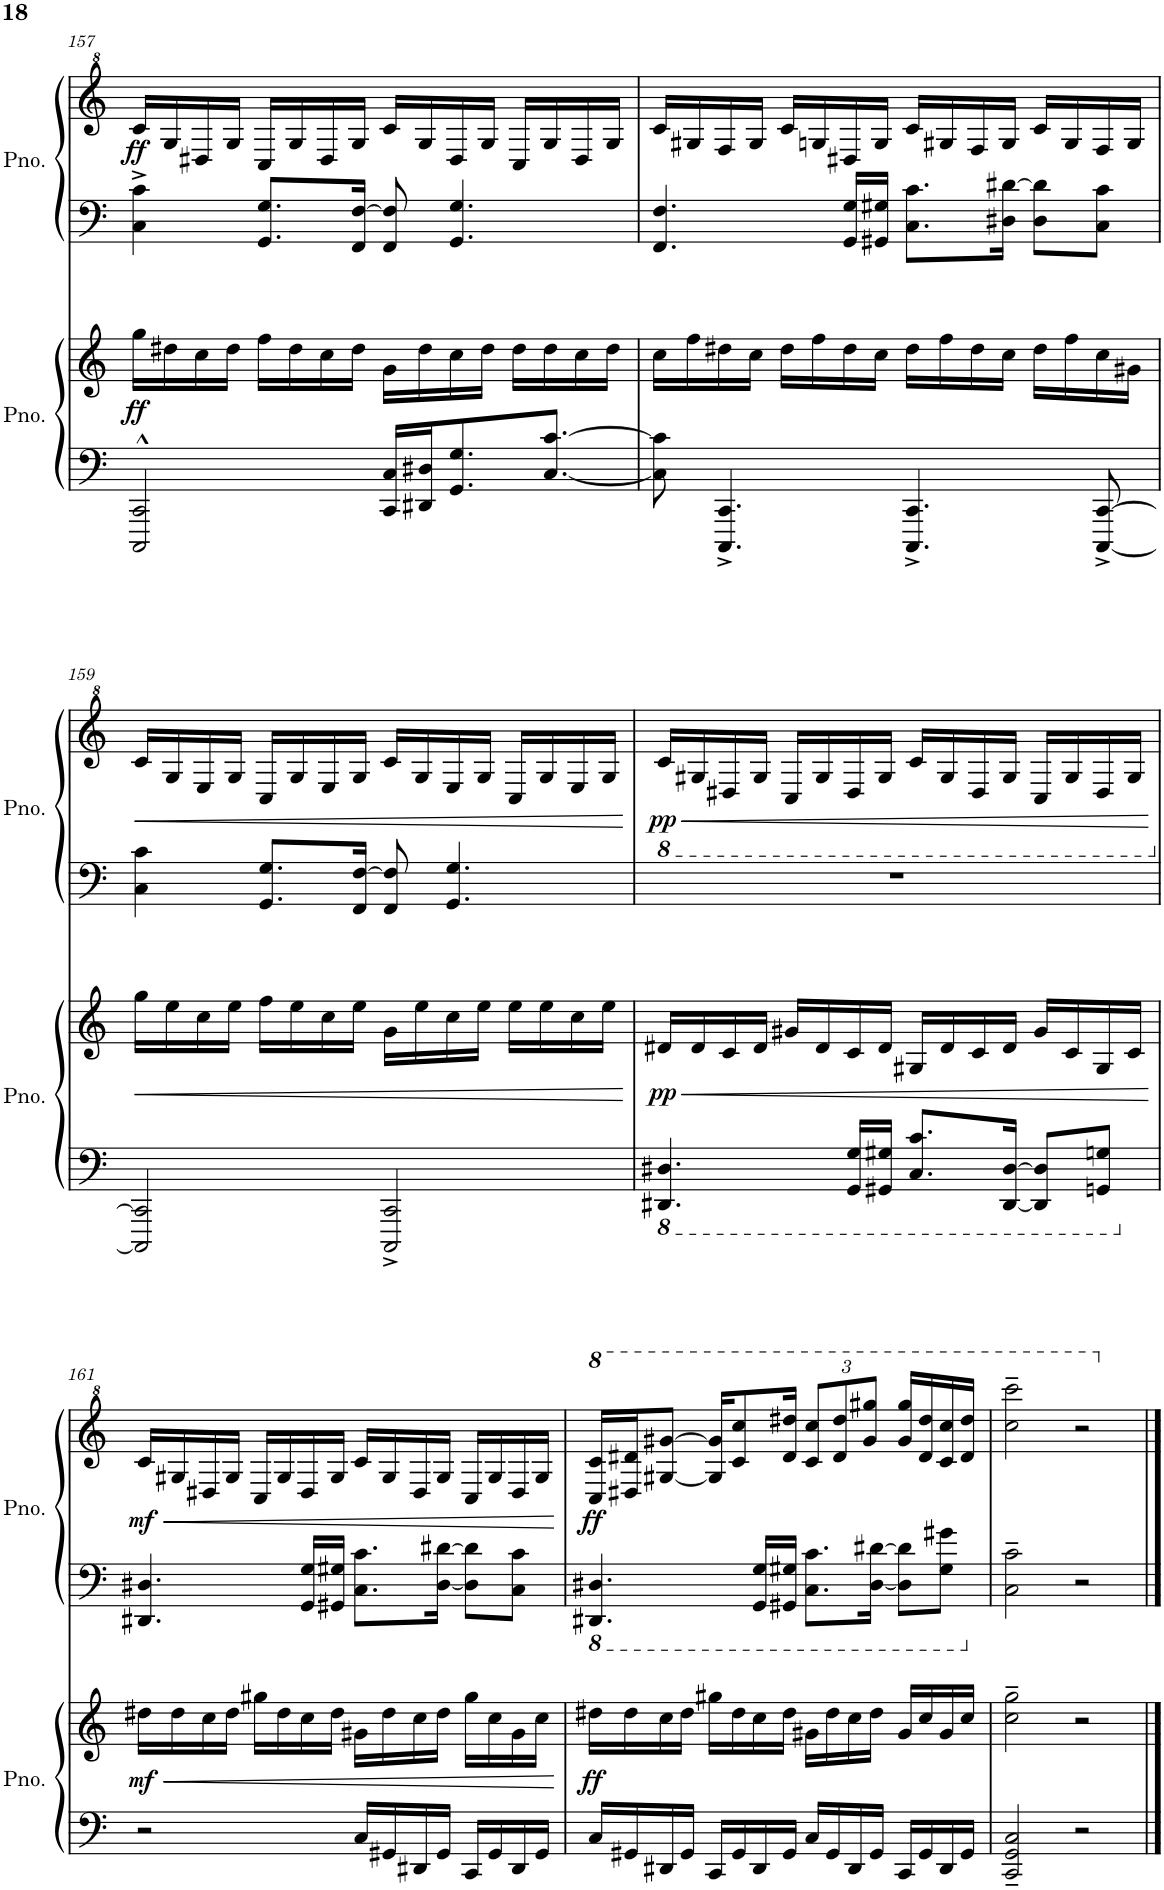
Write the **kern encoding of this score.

**kern	**kern	**dynam	**kern	**kern	**dynam
*part2	*part2	*part2	*part1	*part1	*part1
*staff4	*staff3	*staff3/4	*staff2	*staff1	*staff1/2
*I"Piano	*	*	*I"Piano	*	*
*I'Pno.	*	*	*I'Pno.	*	*
!!LO:PB:g=z
*clefF4	*clefF4	*	*clefF4	*clefF4	*
*k[]	*k[]	*	*k[]	*k[]	*
*M4/4	*M4/4	*	*M4/4	*M4/4	*
=157	=157	=157	=157	=157	=157
!	!	!LO:DY:b	!	!	!LO:DY:b
2CCC/^^ 2CC/^^	16gg\LL	ff	4C\^ 4c\^	16cc/LL	ff
.	16dd#X\	.	.	16g/	.
.	16cc\	.	.	16d#X/	.
.	16dd#\JJ	.	.	16g/JJ	.
.	16ff\LL	.	8.GG/ 8.G/L	16c/LL	.
.	16dd#\	.	.	16g/	.
.	16cc\	.	.	16d#/	.
.	16dd#\JJ	.	16FF/ [16F/Jk	16g/JJ	.
16CC/ 16C/LL	16g\LL	.	8FF/ 8F/]	16cc/LL	.
16DD#X/ 16D#X/J	16dd#\	.	.	16g/	.
8.GG/ 8.G/	16cc\	.	4.GG/ 4.G/	16d#/	.
.	16dd#\JJ	.	.	16g/JJ	.
.	16dd#\LL	.	.	16c/LL	.
[8.C/ [8.c/J	16dd#\	.	.	16g/	.
.	16cc\	.	.	16d#/	.
.	16dd#\JJ	.	.	16g/JJ	.
=158	=158	=158	=158	=158	=158
8C\] 8c\]	16cc\LL	.	4.FF/ 4.F/	16cc/LL	.
.	16ff\	.	.	16g#X/	.
4.CCC/^ 4.CC/^	16dd#X\	.	.	16f/	.
.	16cc\JJ	.	.	16g#/JJ	.
.	16dd#\LL	.	.	16cc/LL	.
.	16ff\	.	.	16gn/	.
.	16dd#\	.	16GG/ 16G/LL	16d#X/	.
.	16cc\JJ	.	16GG#X/ 16G#X/JJ	16g/JJ	.
4.CCC/^ 4.CC/^	16dd#\LL	.	8.C\ 8.c\L	16cc/LL	.
.	16ff\	.	.	16g#X/	.
.	16dd#\	.	.	16f/	.
.	16cc\JJ	.	16D#X\ [16d#X\Jk	16g#/JJ	.
.	16dd#\LL	.	8D#\ 8d#\]L	16cc/LL	.
.	16ff\	.	.	16g#/	.
[8CCC/^ [8CC/^	16cc\	.	8C\ 8c\J	16f/	.
.	16g#X\JJ	.	.	16g#/JJ	.
!!LO:LB:g=z
=159	=159	=159	=159	=159	=159
!	!	!LO:HP:b	!	!	!LO:HP:b
2CCC/] 2CC/]	16gg\LL	<	4C\ 4c\	16cc/LL	<
.	16ee\	.	.	16g/	.
.	16cc\	.	.	16e/	.
.	16ee\JJ	.	.	16g/JJ	.
.	16ff\LL	.	8.GG/ 8.G/L	16c/LL	.
.	16ee\	.	.	16g/	.
.	16cc\	.	.	16e/	.
.	16ee\JJ	.	16FF/ [16F/Jk	16g/JJ	.
2CCC/^ 2CC/^	16g\LL	.	8FF/ 8F/]	16cc/LL	.
.	16ee\	.	.	16g/	.
.	16cc\	.	4.GG/ 4.G/	16e/	.
.	16ee\JJ	.	.	16g/JJ	.
.	16ee\LL	.	.	16c/LL	.
.	16ee\	.	.	16g/	.
.	16cc\	.	.	16e/	.
.	16ee\JJ	.	.	16g/JJ	.
.	.	[	.	.	[
=160	=160	=160	=160	=160	=160
*8ba	*	*	*	*	*
!	!	!LO:HP:b	!	!	!
*	*	*	*	*8ba	*
!	!	!LO:DY:n=1:b	!	!	!LO:DY:b
4.DDD#X/ 4.DD#X/	16d#X/LL	< pp	1r	16c/LL	pp
!	!	!	!	!	!LO:HP:b
.	16d#/	.	.	16G#X/	<
.	16c/	.	.	16D#X/	.
.	16d#/JJ	.	.	16G#/JJ	.
.	16g#X/LL	.	.	16C/LL	.
.	16d#/	.	.	16G#/	.
16GGG/ 16GG/LL	16c/	.	.	16D#/	.
16GGG#X/ 16GG#X/JJ	16d#/JJ	.	.	16G#/JJ	.
8.CC/ 8.C/L	16G#X/LL	.	.	16c/LL	.
.	16d#/	.	.	16G#/	.
.	16c/	.	.	16D#/	.
[16DDD#/ [16DD#/Jk	16d#/JJ	.	.	16G#/JJ	.
8DDD#/] 8DD#/]L	16g#/LL	.	.	16C/LL	.
.	16c/	.	.	16G#/	.
8GGGn/ 8GGn/J	16G#/	.	.	16D#/	.
.	16c/JJ	.	.	16G#/JJ	.
.	.	[	.	.	[
!!LO:LB:g=z
=161	=161	=161	=161	=161	=161
*X8ba	*	*	*	*	*
!	!	!LO:HP:b	!	!	!
*	*	*	*	*X8ba	*
!	!	!LO:DY:n=1:b	!	!	!LO:HP:b
!	!	!	!	!	!LO:DY:n=1:b
2r	16dd#X\LL	< mf	4.DD#X/ 4.D#X/	16cc/LL	< mf
.	16dd#\	.	.	16g#X/	.
.	16cc\	.	.	16d#X/	.
.	16dd#\JJ	.	.	16g#/JJ	.
.	16gg#X\LL	.	.	16c/LL	.
.	16dd#\	.	.	16g#/	.
.	16cc\	.	16GG/ 16G/LL	16d#/	.
.	16dd#\JJ	.	16GG#X/ 16G#X/JJ	16g#/JJ	.
16C/LL	16g#X\LL	.	8.C\ 8.c\L	16cc/LL	.
16GG#X/	16dd#\	.	.	16g#/	.
16DD#X/	16cc\	.	.	16d#/	.
16GG#/JJ	16dd#\JJ	.	[16D#\ [16d#X\Jk	16g#/JJ	.
16CC/LL	16gg#\LL	.	8D#\] 8d#\]L	16c/LL	.
16GG#/	16cc\	.	.	16g#/	.
16DD#/	16g#\	.	8C\ 8c\J	16d#/	.
16GG#/JJ	16cc\JJ	.	.	16g#/JJ	.
.	.	[	.	.	[
=162	=162	=162	=162	=162	=162
*	*	*	*8ba	*	*
*	*	*	*	*8va	*
!	!	!LO:DY:b	!	!	!LO:DY:b
16C/LL	16dd#X\LL	ff	4.DDD#X/ 4.DD#X/	16cc/ 16ccc/LL	ff
16GG#X/	16dd#\	.	.	16dd#X/ 16ddd#X/J	.
16DD#X/	16cc\	.	.	[8gg#X/ [8ggg#X/J	.
16GG#/JJ	16dd#\JJ	.	.	.	.
16CC/LL	16gg#X\LL	.	.	16gg#/] 16ggg#/]KL	.
16GG#/	16dd#\	.	.	8ccc/ 8cccc/	.
16DD#/	16cc\	.	16GGG/ 16GG/LL	.	.
16GG#/JJ	16dd#\JJ	.	16GGG#X/ 16GG#X/JJ	16ddd#/ 16dddd#X/Jk	.
*	*	*	*	*Xbrackettup	*
16C/LL	16g#X\LL	.	8.CC\ 8.C\L	12ccc/ 12cccc/L	.
16GG#/	16dd#\	.	.	.	.
.	.	.	.	12ddd#/ 12dddd#/	.
16DD#/	16cc\	.	.	.	.
.	.	.	.	12ggg#/ 12gggg#X/J	.
16GG#/JJ	16dd#\JJ	.	[16DD#\ [16D#X\Jk	.	.
16CC/LL	16g#/LL	.	8DD#\] 8D#\]L	16ggg#/ 16gggg#/LL	.
16GG#/	16cc/	.	.	16ddd#/ 16dddd#/	.
16DD#/	16g#/	.	8GG#\ 8G#X\J	16ccc/ 16cccc/	.
16GG#/JJ	16cc/JJ	.	.	16ddd#/ 16dddd#/JJ	.
=163	=163	=163	=163	=163	=163
*	*	*	*X8ba	*	*
2CC/~ 2GG/~ 2C/~	2cc\~ 2gg\~	.	2C\~ 2c\~	2cccc\~ 2ccccc\~	.
2r	2r	.	2r	2r	.
*	*	*	*	*X8va	*
==	==	==	==	==	==
*-	*-	*-	*-	*-	*-
